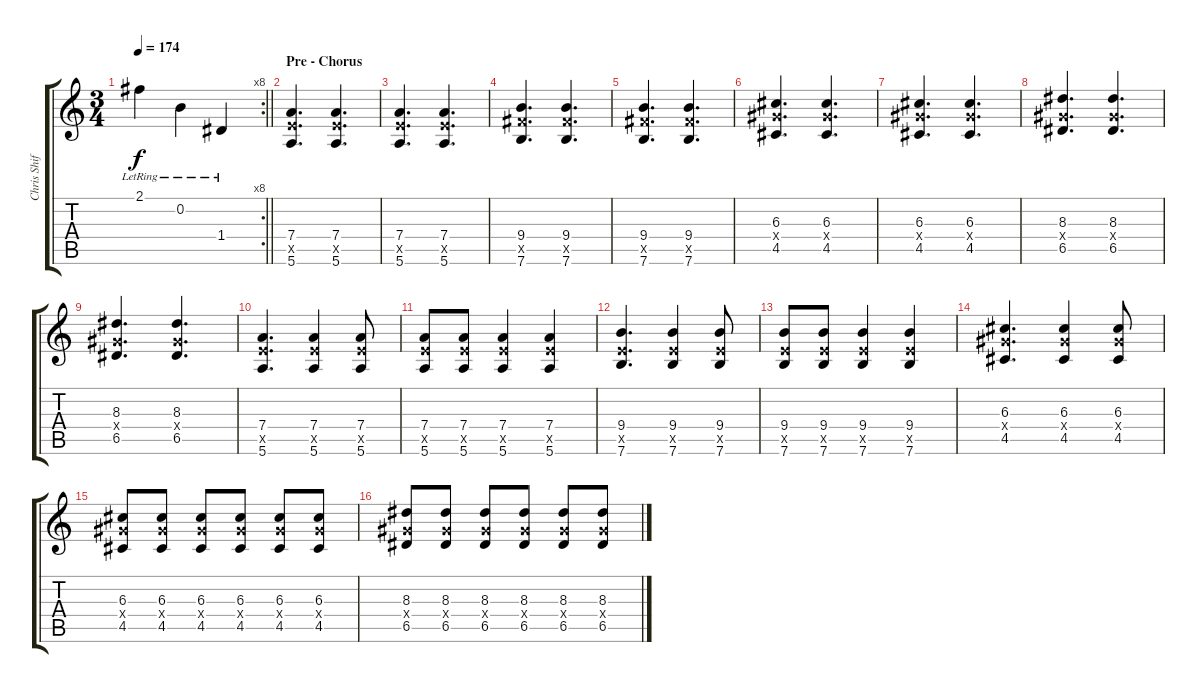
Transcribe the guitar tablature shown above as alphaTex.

\track ("Chris Shifflet - Lead Guitar" "Chris Shif") {instrument overdrivenguitar}
\staff {score tabs}
\tuning (E4 B3 G3 D3 A2 E2) {hide}
\rc 8
\ts (3 4)
\tempo 174
\clef g2
\barLineRight lightlight
\ks c
2.1{lr}.4{dy f} 0.2{lr}.4 1.4{lr}.4 |
\section ("" "Pre - Chorus")
(7.4 7.5{x} 5.6).4{d instrument overdrivenguitar} (7.4 7.5{x} 5.6).4{d} |
(7.4 7.5{x} 5.6).4{d} (7.4 7.5{x} 5.6).4{d} |
(9.4 9.5{x} 7.6).4{d} (9.4 9.5{x} 7.6).4{d} |
(9.4 9.5{x} 7.6).4{d} (9.4 9.5{x} 7.6).4{d} |
(6.3 6.4{x} 4.5).4{d} (6.3 6.4{x} 4.5).4{d} |
(6.3 6.4{x} 4.5).4{d} (6.3 6.4{x} 4.5).4{d} |
(8.3 6.4{x} 6.5).4{d} (8.3 6.4{x} 6.5).4{d} |
(8.3 6.4{x} 6.5).4{d} (8.3 6.4{x} 6.5).4{d} |
(7.4 7.5{x} 5.6).4{d} (7.4 7.5{x} 5.6).4 (7.4 7.5{x} 5.6).8 |
(7.4 7.5{x} 5.6).8 (7.4 7.5{x} 5.6).8 (7.4 7.5{x} 5.6).4 (7.4 7.5{x} 5.6).4 |
(9.4 7.5{x} 7.6).4{d} (9.4 7.5{x} 7.6).4 (9.4 7.5{x} 7.6).8 |
(9.4 7.5{x} 7.6).8 (9.4 7.5{x} 7.6).8 (9.4 7.5{x} 7.6).4 (9.4 7.5{x} 7.6).4 |
(6.3 6.4{x} 4.5).4{d} (6.3 6.4{x} 4.5).4 (6.3 6.4{x} 4.5).8 |
(6.3 6.4{x} 4.5).8 (6.3 6.4{x} 4.5).8 (6.3 6.4{x} 4.5).8 (6.3 6.4{x} 4.5).8 (6.3 6.4{x} 4.5).8 (6.3 6.4{x} 4.5).8 |
(8.3 6.4{x} 6.5).8 (8.3 6.4{x} 6.5).8 (8.3 6.4{x} 6.5).8 (8.3 6.4{x} 6.5).8 (8.3 6.4{x} 6.5).8 (8.3 6.4{x} 6.5).8
